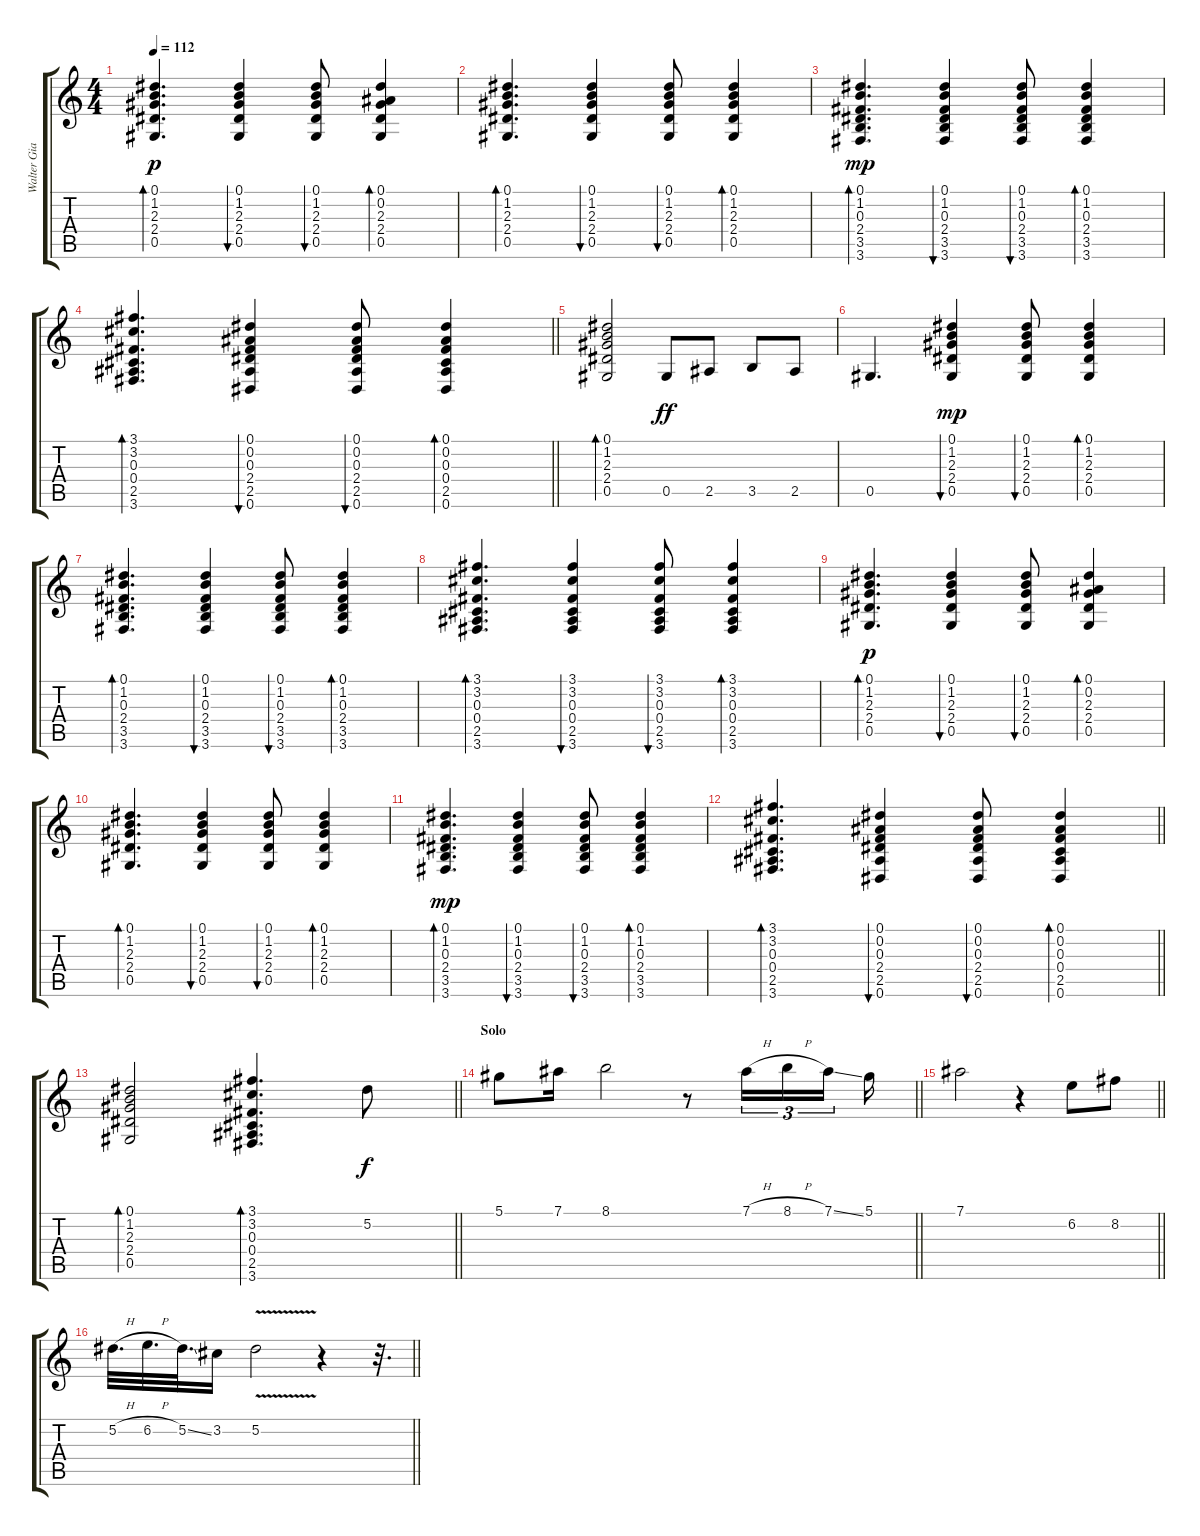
\track ("Walter Giardino" "Walter Gia") {instrument acousticguitarsteel}
\staff {score tabs}
\tuning (Eb4 Bb3 Gb3 Db3 Ab2 Eb2) {hide}
\ts (4 4)
\tempo 112
\clef g2
\ks c
(0.1 1.2 2.3 2.4 0.5).4{d bd 60 dy p} (0.1 1.2 2.3 2.4 0.5).4{bu 60} (0.1 1.2 2.3 2.4 0.5).8{bu 60} (0.1 0.2 2.3 2.4 0.5).4{bd 60} |
(0.1 1.2 2.3 2.4 0.5).4{d bd 60} (0.1 1.2 2.3 2.4 0.5).4{bu 60} (0.1 1.2 2.3 2.4 0.5).8{bu 60} (0.1 1.2 2.3 2.4 0.5).4{bd 60} |
(0.1 1.2 0.3 2.4 3.5 3.6).4{d bd 60 dy mp} (0.1 1.2 0.3 2.4 3.5 3.6).4{bu 60} (0.1 1.2 0.3 2.4 3.5 3.6).8{bu 60} (0.1 1.2 0.3 2.4 3.5 3.6).4{bd 60} |
\barLineRight lightlight
(3.1 3.2 0.3 0.4 2.5 3.6).4{d bd 60} (0.1 0.2 0.3 2.4 2.5 0.6).4{bu 60} (0.1 0.2 0.3 2.4 2.5 0.6).8{bu 60} (0.1 0.2 0.3 0.4 2.5 0.6).4{bd 60} |
(0.1 1.2 2.3 2.4 0.5).2{bd 60} 0.5.8{dy ff} 2.5.8 3.5.8 2.5.8 |
0.5.4{d} (0.1 1.2 2.3 2.4 0.5).4{bu 60 dy mp} (0.1 1.2 2.3 2.4 0.5).8{bu 60} (0.1 1.2 2.3 2.4 0.5).4{bd 60} |
(0.1 1.2 0.3 2.4 3.5 3.6).4{d bd 60} (0.1 1.2 0.3 2.4 3.5 3.6).4{bu 60} (0.1 1.2 0.3 2.4 3.5 3.6).8{bu 60} (0.1 1.2 0.3 2.4 3.5 3.6).4{bd 60} |
(3.1 3.2 0.3 0.4 2.5 3.6).4{d bd 60} (3.1 3.2 0.3 0.4 2.5 3.6).4{bu 60} (3.1 3.2 0.3 0.4 2.5 3.6).8{bu 60} (3.1 3.2 0.3 0.4 2.5 3.6).4{bd 60} |
(0.1 1.2 2.3 2.4 0.5).4{d bd 60 dy p} (0.1 1.2 2.3 2.4 0.5).4{bu 60} (0.1 1.2 2.3 2.4 0.5).8{bu 60} (0.1 0.2 2.3 2.4 0.5).4{bd 60} |
(0.1 1.2 2.3 2.4 0.5).4{d bd 60} (0.1 1.2 2.3 2.4 0.5).4{bu 60} (0.1 1.2 2.3 2.4 0.5).8{bu 60} (0.1 1.2 2.3 2.4 0.5).4{bd 60} |
(0.1 1.2 0.3 2.4 3.5 3.6).4{d bd 60 dy mp} (0.1 1.2 0.3 2.4 3.5 3.6).4{bu 60} (0.1 1.2 0.3 2.4 3.5 3.6).8{bu 60} (0.1 1.2 0.3 2.4 3.5 3.6).4{bd 60} |
\barLineRight lightlight
(3.1 3.2 0.3 0.4 2.5 3.6).4{d bd 60} (0.1 0.2 0.3 2.4 2.5 0.6).4{bu 60} (0.1 0.2 0.3 2.4 2.5 0.6).8{bu 60} (0.1 0.2 0.3 0.4 2.5 0.6).4{bd 60} |
\barLineRight lightlight
(0.1 1.2 2.3 2.4 0.5).2{bd 120} (3.1 3.2 0.3 0.4 2.5 3.6).4{d bd 120} 5.2.8{dy f} |
\section ("" "Solo")
\barLineRight lightlight
5.1.8 7.1.16 8.1.2 r.8 7.1{h}.16{tu (3 2)} 8.1{h}.16{tu (3 2)} 7.1{ss}.16{tu (3 2) beam splitsecondary} 5.1.16 |
\barLineRight lightlight
7.1.2 r.4 6.2.8 8.2.8 |
\barLineRight lightlight
5.2{h}.32{d} 6.2{h}.32{d} 5.2{ss}.32{d} 3.2.16 5.2{v}.2 r.4 r.32{d}
